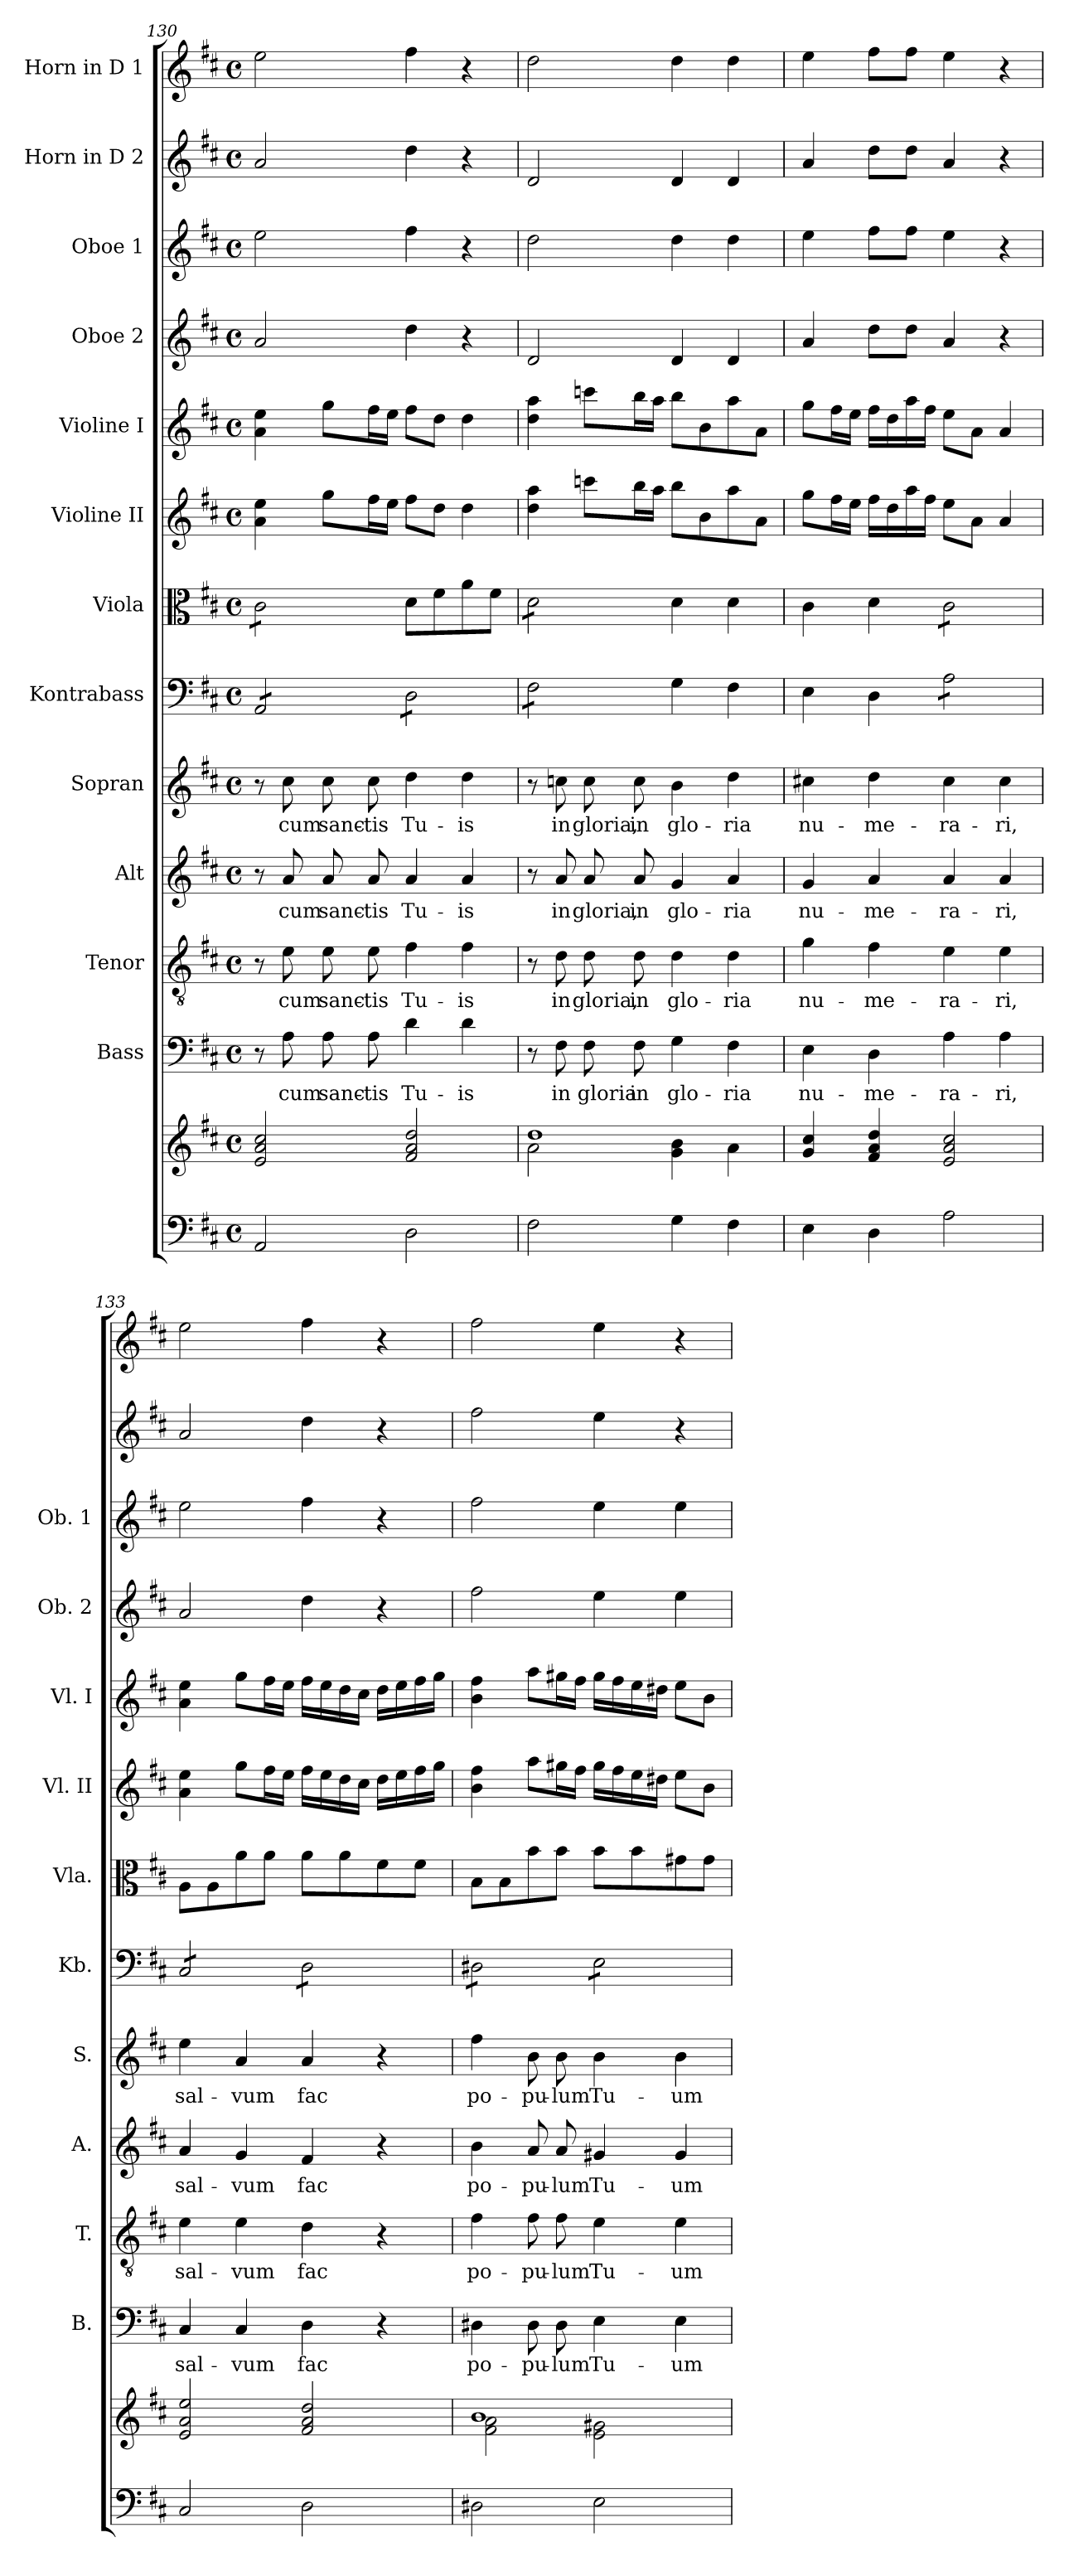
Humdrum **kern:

**kern	**kern	**kern	**text	**kern	**text	**kern	**text	**kern	**text	**kern	**kern	**kern	**kern	**kern	**kern	**kern	**kern
*part13	*part13	*part12	*part12	*part11	*part11	*part10	*part10	*part9	*part9	*part8	*part7	*part6	*part5	*part4	*part3	*part2	*part1
*staff14	*staff13	*staff12	*staff12	*staff11	*staff11	*staff10	*staff10	*staff9	*staff9	*staff8	*staff7	*staff6	*staff5	*staff4	*staff3	*staff2	*staff1
*	*	*I"Bass	*	*I"Tenor	*	*I"Alt	*	*I"Sopran	*	*I"Kontrabass	*I"Viola	*I"Violine II	*I"Violine I	*I"Oboe 2	*I"Oboe 1	*I"Horn in D 2	*I"Horn in D 1
*	*	*I'B.	*	*I'T.	*	*I'A.	*	*I'S.	*	*I'Kb.	*I'Vla.	*I'Vl. II	*I'Vl. I	*I'Ob. 2	*I'Ob. 1	*	*
*clefF4	*clefG2	*clefF4	*	*clefGv2	*	*clefG2	*	*clefG2	*	*clefF4	*clefC3	*clefG2	*clefG2	*clefG2	*clefG2	*clefG2	*clefG2
*	*	*	*	*	*	*	*	*	*	*ITrd7c12	*	*	*	*	*	*ITrd7c12	*ITrd7c12
*k[f#c#]	*k[f#c#]	*k[f#c#]	*	*k[f#c#]	*	*k[f#c#]	*	*k[f#c#]	*	*k[f#c#]	*k[f#c#]	*k[f#c#]	*k[f#c#]	*k[f#c#]	*k[f#c#]	*k[f#c#]	*k[f#c#]
*D:	*D:	*D:	*	*D:	*	*D:	*	*D:	*	*D:	*D:	*D:	*D:	*D:	*D:	*D:	*D:
*M4/4	*M4/4	*M4/4	*	*M4/4	*	*M4/4	*	*M4/4	*	*M4/4	*M4/4	*M4/4	*M4/4	*M4/4	*M4/4	*M4/4	*M4/4
*met(c)	*met(c)	*met(c)	*	*met(c)	*	*met(c)	*	*met(c)	*	*met(c)	*met(c)	*met(c)	*met(c)	*met(c)	*met(c)	*met(c)	*met(c)
=130	=130	=130	=130	=130	=130	=130	=130	=130	=130	=130	=130	=130	=130	=130	=130	=130	=130
*	*	*	*	*	*	*	*	*	*	*tremolo	*	*	*	*	*	*	*
*	*	*	*	*	*	*	*	*	*	*	*tremolo	*	*	*	*	*	*
2AA/	2e/ 2a/ 2cc#/	8r	.	8r	.	8r	.	8r	.	8AAA/L	8c#\L	4a\ 4ee\	4a\ 4ee\	2a/	2ee\	2A/	2e\
!	!	!	!LO:LY:b	!	!LO:LY:b	!	!LO:LY:b	!	!LO:LY:b	!	!	!	!	!	!	!	!
.	.	8A\	cum	8e\	cum	8a/	cum	8cc#\	cum	8AAA/	8c#\	.	.	.	.	.	.
!	!	!	!LO:LY:b	!	!LO:LY:b	!	!LO:LY:b	!	!LO:LY:b	!	!	!	!	!	!	!	!
.	.	8A\	sanc-	8e\	sanc-	8a/	sanc-	8cc#\	sanc-	8AAA/	8c#\	8gg\L	8gg\L	.	.	.	.
!	!	!	!LO:LY:b	!	!LO:LY:b	!	!LO:LY:b	!	!LO:LY:b	!	!	!	!	!	!	!	!
.	.	8A\	-tis	8e\	-tis	8a/	-tis	8cc#\	-tis	8AAA/J	8c#\J	16ff#\L	16ff#\L	.	.	.	.
*	*	*	*	*	*	*	*	*	*	*	*Xtremolo	*	*	*	*	*	*
.	.	.	.	.	.	.	.	.	.	.	.	16ee\JJ	16ee\JJ	.	.	.	.
!	!	!	!LO:LY:b	!	!LO:LY:b	!	!LO:LY:b	!	!LO:LY:b	!	!	!	!	!	!	!	!
2D\	2f#/ 2a/ 2dd/	4d\	Tu-	4f#\	Tu-	4a/	Tu-	4dd\	Tu-	8DD\L	8d\L	8ff#\L	8ff#\L	4dd\	4ff#\	4d\	4f#\
.	.	.	.	.	.	.	.	.	.	8DD\	8f#\	8dd\J	8dd\J	.	.	.	.
!	!	!	!LO:LY:b	!	!LO:LY:b	!	!LO:LY:b	!	!LO:LY:b	!	!	!	!	!	!	!	!
.	.	4d\	-is	4f#\	-is	4a/	-is	4dd\	-is	8DD\	8a\	4dd\	4dd\	4r	4r	4r	4r
.	.	.	.	.	.	.	.	.	.	8DD\J	8f#\J	.	.	.	.	.	.
=131	=131	=131	=131	=131	=131	=131	=131	=131	=131	=131	=131	=131	=131	=131	=131	=131	=131
*	*^	*	*	*	*	*	*	*	*	*	*	*	*	*	*	*	*
*	*	*	*	*	*	*	*	*	*	*	*	*tremolo	*	*	*	*	*	*
2F#\	1dd	2a\	8r	.	8r	.	8r	.	8r	.	8FF#\L	8d\L	4dd\ 4aa\	4dd\ 4aa\	2d/	2dd\	2D/	2d\
!	!	!	!	!LO:LY:b	!	!LO:LY:b	!	!LO:LY:b	!	!LO:LY:b	!	!	!	!	!	!	!	!
.	.	.	8F#\	in	8d\	in	8a/	in	8ccn\	in	8FF#\	8d\	.	.	.	.	.	.
!	!	!	!	!LO:LY:b	!	!LO:LY:b	!	!LO:LY:b	!	!LO:LY:b	!	!	!	!	!	!	!	!
.	.	.	8F#\	gloria	8d\	gloria,	8a/	gloria,	8cc\	gloria,	8FF#\	8d\	8cccn\L	8cccn\L	.	.	.	.
!	!	!	!	!LO:LY:b	!	!LO:LY:b	!	!LO:LY:b	!	!LO:LY:b	!	!	!	!	!	!	!	!
.	.	.	8F#\	in	8d\	in	8a/	in	8cc\	in	8FF#\J	8d\J	16bb\L	16bb\L	.	.	.	.
*	*	*	*	*	*	*	*	*	*	*	*	*Xtremolo	*	*	*	*	*	*
*	*	*	*	*	*	*	*	*	*	*	*Xtremolo	*	*	*	*	*	*	*
.	.	.	.	.	.	.	.	.	.	.	.	.	16aa\JJ	16aa\JJ	.	.	.	.
!	!	!	!	!LO:LY:b	!	!LO:LY:b	!	!LO:LY:b	!	!LO:LY:b	!	!	!	!	!	!	!	!
4G\	.	4g\ 4b\	4G\	glo-	4d\	glo-	4g/	glo-	4b\	glo-	4GG\	4d\	8bb\L	8bb\L	4d/	4dd\	4D/	4d\
.	.	.	.	.	.	.	.	.	.	.	.	.	8b\	8b\	.	.	.	.
!	!	!	!	!LO:LY:b	!	!LO:LY:b	!	!LO:LY:b	!	!LO:LY:b	!	!	!	!	!	!	!	!
4F#\	.	4a\	4F#\	-ria	4d\	-ria	4a/	-ria	4dd\	-ria	4FF#\	4d\	8aa\	8aa\	4d/	4dd\	4D/	4d\
.	.	.	.	.	.	.	.	.	.	.	.	.	8a\J	8a\J	.	.	.	.
*	*v	*v	*	*	*	*	*	*	*	*	*	*	*	*	*	*	*	*
!!LO:PB:g=z
=132	=132	=132	=132	=132	=132	=132	=132	=132	=132	=132	=132	=132	=132	=132	=132	=132	=132
!	!	!	!LO:LY:b	!	!LO:LY:b	!	!LO:LY:b	!	!LO:LY:b	!	!	!	!	!	!	!	!
4E\	4g/ 4cc#/	4E\	nu-	4g\	nu-	4g/	nu-	4cc#X\	nu-	4EE\	4c#\	8gg\L	8gg\L	4a/	4ee\	4A/	4e\
.	.	.	.	.	.	.	.	.	.	.	.	16ff#\L	16ff#\L	.	.	.	.
.	.	.	.	.	.	.	.	.	.	.	.	16ee\JJ	16ee\JJ	.	.	.	.
!	!	!	!LO:LY:b	!	!LO:LY:b	!	!LO:LY:b	!	!LO:LY:b	!	!	!	!	!	!	!	!
4D\	4f#/ 4a/ 4dd/	4D\	-me-	4f#\	-me-	4a/	-me-	4dd\	-me-	4DD\	4d\	16ff#\LL	16ff#\LL	8dd\L	8ff#\L	8d\L	8f#\L
.	.	.	.	.	.	.	.	.	.	.	.	16dd\	16dd\	.	.	.	.
.	.	.	.	.	.	.	.	.	.	.	.	16aa\	16aa\	8dd\J	8ff#\J	8d\J	8f#\J
.	.	.	.	.	.	.	.	.	.	.	.	16ff#\JJ	16ff#\JJ	.	.	.	.
!	!	!	!LO:LY:b	!	!LO:LY:b	!	!LO:LY:b	!	!LO:LY:b	!	!	!	!	!	!	!	!
*	*	*	*	*	*	*	*	*	*	*tremolo	*	*	*	*	*	*	*
*	*	*	*	*	*	*	*	*	*	*	*tremolo	*	*	*	*	*	*
2A\	2e/ 2a/ 2cc#/	4A\	-ra-	4e\	-ra-	4a/	-ra-	4cc#\	-ra-	8AA\L	8c#\L	8ee\L	8ee\L	4a/	4ee\	4A/	4e\
.	.	.	.	.	.	.	.	.	.	8AA\	8c#\	8a\J	8a\J	.	.	.	.
!	!	!	!LO:LY:b	!	!LO:LY:b	!	!LO:LY:b	!	!LO:LY:b	!	!	!	!	!	!	!	!
.	.	4A\	-ri,	4e\	-ri,	4a/	-ri,	4cc#\	-ri,	8AA\	8c#\	4a/	4a/	4r	4r	4r	4r
.	.	.	.	.	.	.	.	.	.	8AA\J	8c#\J	.	.	.	.	.	.
*	*	*	*	*	*	*	*	*	*	*	*Xtremolo	*	*	*	*	*	*
=133	=133	=133	=133	=133	=133	=133	=133	=133	=133	=133	=133	=133	=133	=133	=133	=133	=133
!	!	!	!LO:LY:b	!	!LO:LY:b	!	!LO:LY:b	!	!LO:LY:b	!	!	!	!	!	!	!	!
2C#/	2e/ 2a/ 2ee/	4C#/	sal-	4e\	sal-	4a/	sal-	4ee\	sal-	8CC#/L	8A\L	4a\ 4ee\	4a\ 4ee\	2a/	2ee\	2A/	2e\
.	.	.	.	.	.	.	.	.	.	8CC#/	8A\	.	.	.	.	.	.
!	!	!	!LO:LY:b	!	!LO:LY:b	!	!LO:LY:b	!	!LO:LY:b	!	!	!	!	!	!	!	!
.	.	4C#/	-vum	4e\	-vum	4g/	-vum	4a/	-vum	8CC#/	8a\	8gg\L	8gg\L	.	.	.	.
.	.	.	.	.	.	.	.	.	.	8CC#/J	8a\J	16ff#\L	16ff#\L	.	.	.	.
.	.	.	.	.	.	.	.	.	.	.	.	16ee\JJ	16ee\JJ	.	.	.	.
!	!	!	!LO:LY:b	!	!LO:LY:b	!	!LO:LY:b	!	!LO:LY:b	!	!	!	!	!	!	!	!
2D\	2f#/ 2a/ 2dd/	4D\	fac	4d\	fac	4f#/	fac	4a/	fac	8DD\L	8a\L	16ff#\LL	16ff#\LL	4dd\	4ff#\	4d\	4f#\
.	.	.	.	.	.	.	.	.	.	.	.	16ee\	16ee\	.	.	.	.
.	.	.	.	.	.	.	.	.	.	8DD\	8a\	16dd\	16dd\	.	.	.	.
.	.	.	.	.	.	.	.	.	.	.	.	16cc#\JJ	16cc#\JJ	.	.	.	.
.	.	4r	.	4r	.	4r	.	4r	.	8DD\	8f#\	16dd\LL	16dd\LL	4r	4r	4r	4r
.	.	.	.	.	.	.	.	.	.	.	.	16ee\	16ee\	.	.	.	.
.	.	.	.	.	.	.	.	.	.	8DD\J	8f#\J	16ff#\	16ff#\	.	.	.	.
.	.	.	.	.	.	.	.	.	.	.	.	16gg\JJ	16gg\JJ	.	.	.	.
=134	=134	=134	=134	=134	=134	=134	=134	=134	=134	=134	=134	=134	=134	=134	=134	=134	=134
*	*^	*	*	*	*	*	*	*	*	*	*	*	*	*	*	*	*
!	!	!	!	!LO:LY:b	!	!LO:LY:b	!	!LO:LY:b	!	!LO:LY:b	!	!	!	!	!	!	!	!
2D#X\	1b	2f#\ 2a\	4D#X\	po-	4f#\	po-	4b\	po-	4ff#\	po-	8DD#X\L	8B\L	4b\ 4ff#\	4b\ 4ff#\	2ff#\	2ff#\	2f#\	2f#\
.	.	.	.	.	.	.	.	.	.	.	8DD#X\	8B\	.	.	.	.	.	.
!	!	!	!	!LO:LY:b	!	!LO:LY:b	!	!LO:LY:b	!	!LO:LY:b	!	!	!	!	!	!	!	!
.	.	.	8D#\	-pu-	8f#\	-pu-	8a/	-pu-	8b\	-pu-	8DD#X\	8b\	8aa\L	8aa\L	.	.	.	.
!	!	!	!	!LO:LY:b	!	!LO:LY:b	!	!LO:LY:b	!	!LO:LY:b	!	!	!	!	!	!	!	!
.	.	.	8D#\	-lum	8f#\	-lum	8a/	-lum	8b\	-lum	8DD#X\J	8b\J	16gg#X\L	16gg#X\L	.	.	.	.
.	.	.	.	.	.	.	.	.	.	.	.	.	16ff#\JJ	16ff#\JJ	.	.	.	.
!	!	!	!	!LO:LY:b	!	!LO:LY:b	!	!LO:LY:b	!	!LO:LY:b	!	!	!	!	!	!	!	!
2E\	.	2e\ 2g#X\	4E\	Tu-	4e\	Tu-	4g#X/	Tu-	4b\	Tu-	8EE\L	8b\L	16gg#\LL	16gg#\LL	4ee\	4ee\	4e\	4e\
.	.	.	.	.	.	.	.	.	.	.	.	.	16ff#\	16ff#\	.	.	.	.
.	.	.	.	.	.	.	.	.	.	.	8EE\	8b\	16ee\	16ee\	.	.	.	.
.	.	.	.	.	.	.	.	.	.	.	.	.	16dd#X\JJ	16dd#X\JJ	.	.	.	.
!	!	!	!	!LO:LY:b	!	!LO:LY:b	!	!LO:LY:b	!	!LO:LY:b	!	!	!	!	!	!	!	!
.	.	.	4E\	-um	4e\	-um	4g#/	-um	4b\	-um	8EE\	8g#X\	8ee\L	8ee\L	4ee\	4ee\	4r	4r
.	.	.	.	.	.	.	.	.	.	.	8EE\J	8g#\J	8b\J	8b\J	.	.	.	.
*	*	*	*	*	*	*	*	*	*	*	*Xtremolo	*	*	*	*	*	*	*
*	*v	*v	*	*	*	*	*	*	*	*	*	*	*	*	*	*	*	*
=	=	=	=	=	=	=	=	=	=	=	=	=	=	=	=	=	=
*-	*-	*-	*-	*-	*-	*-	*-	*-	*-	*-	*-	*-	*-	*-	*-	*-	*-
